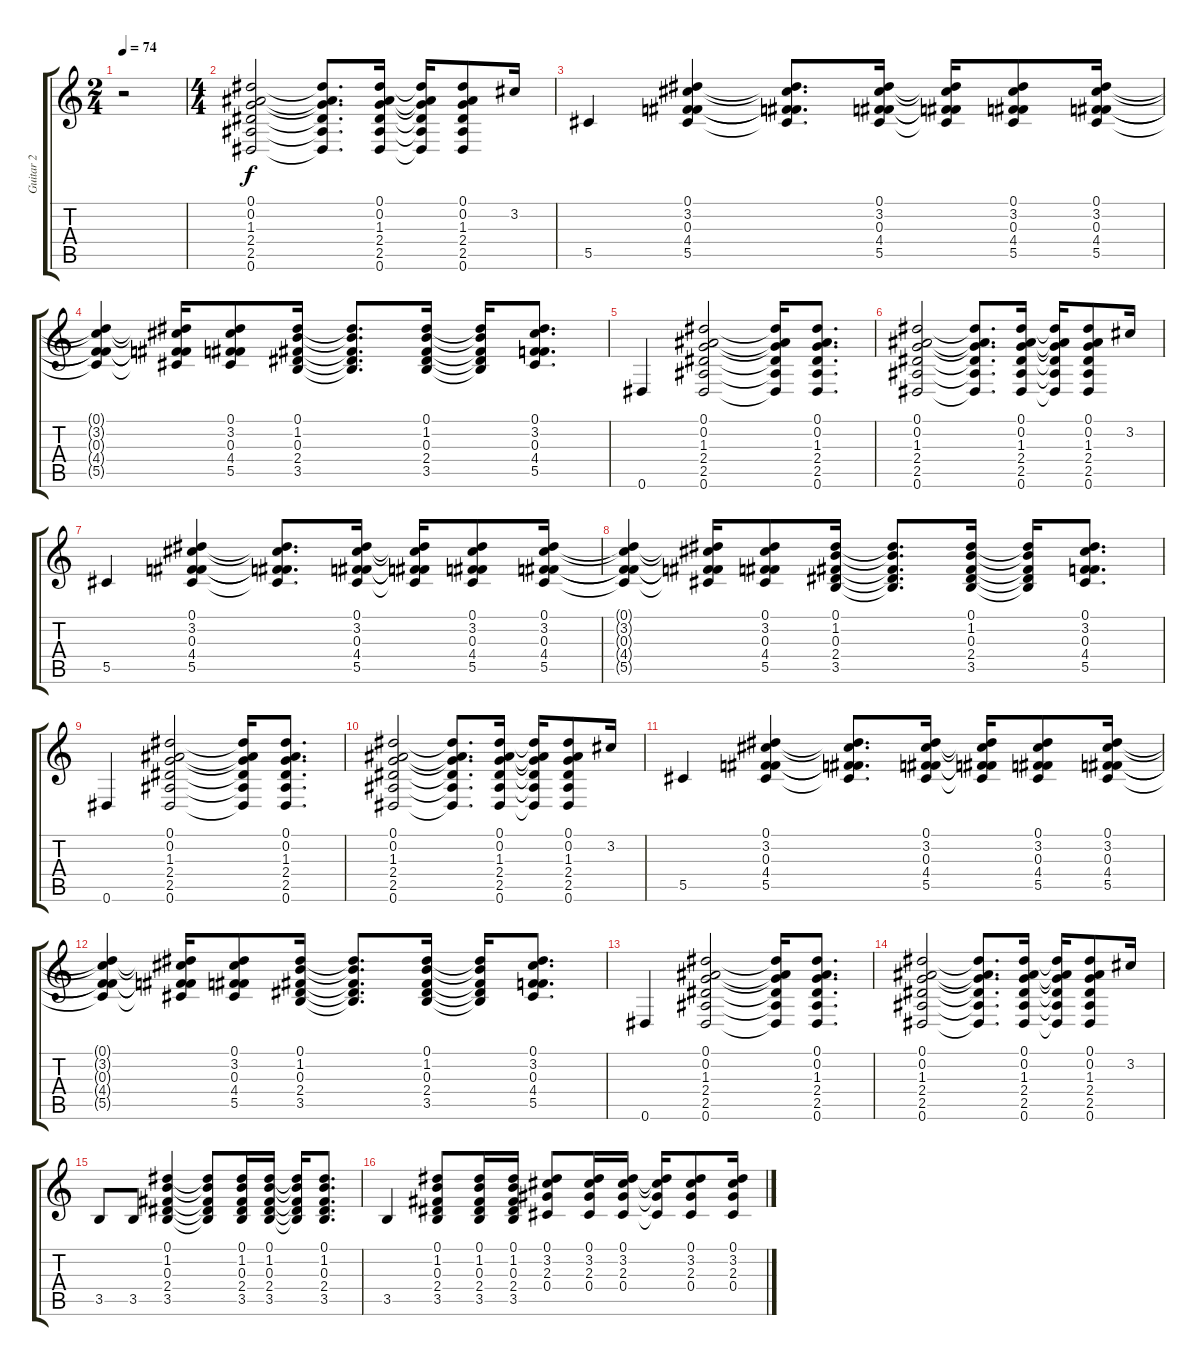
\track ("Guitar 2" "Guitar 2") {instrument acousticguitarsteel}
\staff {score tabs}
\tuning (Eb4 Bb3 Gb3 Db3 Ab2 Eb2) {hide}
\ts (2 4)
\tempo 74
\clef g2
\ks c
r.2{dy f instrument acousticguitarsteel} |
\ts (4 4)
(0.1 0.2 1.3 2.4 2.5 0.6).2 (0.1{t} 0.2{t} 1.3{t} 2.4{t} 2.5{t} 0.6{t}).8{d} (0.1 0.2 1.3 2.4 2.5 0.6).16 (0.1{t} 0.2{t} 1.3{t} 2.4{t} 2.5{t} 0.6{t}).16 (0.1 0.2 1.3 2.4 2.5 0.6).8 3.2.16 |
5.5.4 (0.1 3.2 0.3 4.4 5.5).4 (0.1{t} 3.2{t} 0.3{t} 4.4{t} 5.5{t}).8{d} (0.1 3.2 0.3 4.4 5.5).16 (0.1{t} 3.2{t} 0.3{t} 4.4{t} 5.5{t}).16 (0.1 3.2 0.3 4.4 5.5).8 (0.1 3.2 0.3 4.4 5.5).16 |
(0.1{t} 3.2{t} 0.3{t} 4.4{t} 5.5{t}).4 (0.1{t} 3.2{t} 0.3{t} 4.4{t} 5.5{t}).16 (0.1 3.2 0.3 4.4 5.5).8 (0.1 1.2 0.3 2.4 3.5).16 (0.1{t} 1.2{t} 0.3{t} 2.4{t} 3.5{t}).8{d} (0.1 1.2 0.3 2.4 3.5).16 (0.1{t} 1.2{t} 0.3{t} 2.4{t} 3.5{t}).16 (0.1 3.2 0.3 4.4 5.5).8{d} |
0.6.4 (0.1 0.2 1.3 2.4 2.5 0.6).2 (0.1{t} 0.2{t} 1.3{t} 2.4{t} 2.5{t} 0.6{t}).16 (0.1 0.2 1.3 2.4 2.5 0.6).8{d} |
(0.1 0.2 1.3 2.4 2.5 0.6).2 (0.1{t} 0.2{t} 1.3{t} 2.4{t} 2.5{t} 0.6{t}).8{d} (0.1 0.2 1.3 2.4 2.5 0.6).16 (0.1{t} 0.2{t} 1.3{t} 2.4{t} 2.5{t} 0.6{t}).16 (0.1 0.2 1.3 2.4 2.5 0.6).8 3.2.16 |
5.5.4 (0.1 3.2 0.3 4.4 5.5).4 (0.1{t} 3.2{t} 0.3{t} 4.4{t} 5.5{t}).8{d} (0.1 3.2 0.3 4.4 5.5).16 (0.1{t} 3.2{t} 0.3{t} 4.4{t} 5.5{t}).16 (0.1 3.2 0.3 4.4 5.5).8 (0.1 3.2 0.3 4.4 5.5).16 |
(0.1{t} 3.2{t} 0.3{t} 4.4{t} 5.5{t}).4 (0.1{t} 3.2{t} 0.3{t} 4.4{t} 5.5{t}).16 (0.1 3.2 0.3 4.4 5.5).8 (0.1 1.2 0.3 2.4 3.5).16 (0.1{t} 1.2{t} 0.3{t} 2.4{t} 3.5{t}).8{d} (0.1 1.2 0.3 2.4 3.5).16 (0.1{t} 1.2{t} 0.3{t} 2.4{t} 3.5{t}).16 (0.1 3.2 0.3 4.4 5.5).8{d} |
0.6.4 (0.1 0.2 1.3 2.4 2.5 0.6).2 (0.1{t} 0.2{t} 1.3{t} 2.4{t} 2.5{t} 0.6{t}).16 (0.1 0.2 1.3 2.4 2.5 0.6).8{d} |
(0.1 0.2 1.3 2.4 2.5 0.6).2 (0.1{t} 0.2{t} 1.3{t} 2.4{t} 2.5{t} 0.6{t}).8{d} (0.1 0.2 1.3 2.4 2.5 0.6).16 (0.1{t} 0.2{t} 1.3{t} 2.4{t} 2.5{t} 0.6{t}).16 (0.1 0.2 1.3 2.4 2.5 0.6).8 3.2.16 |
5.5.4 (0.1 3.2 0.3 4.4 5.5).4 (0.1{t} 3.2{t} 0.3{t} 4.4{t} 5.5{t}).8{d} (0.1 3.2 0.3 4.4 5.5).16 (0.1{t} 3.2{t} 0.3{t} 4.4{t} 5.5{t}).16 (0.1 3.2 0.3 4.4 5.5).8 (0.1 3.2 0.3 4.4 5.5).16 |
(0.1{t} 3.2{t} 0.3{t} 4.4{t} 5.5{t}).4 (0.1{t} 3.2{t} 0.3{t} 4.4{t} 5.5{t}).16 (0.1 3.2 0.3 4.4 5.5).8 (0.1 1.2 0.3 2.4 3.5).16 (0.1{t} 1.2{t} 0.3{t} 2.4{t} 3.5{t}).8{d} (0.1 1.2 0.3 2.4 3.5).16 (0.1{t} 1.2{t} 0.3{t} 2.4{t} 3.5{t}).16 (0.1 3.2 0.3 4.4 5.5).8{d} |
0.6.4 (0.1 0.2 1.3 2.4 2.5 0.6).2 (0.1{t} 0.2{t} 1.3{t} 2.4{t} 2.5{t} 0.6{t}).16 (0.1 0.2 1.3 2.4 2.5 0.6).8{d} |
(0.1 0.2 1.3 2.4 2.5 0.6).2 (0.1{t} 0.2{t} 1.3{t} 2.4{t} 2.5{t} 0.6{t}).8{d} (0.1 0.2 1.3 2.4 2.5 0.6).16 (0.1{t} 0.2{t} 1.3{t} 2.4{t} 2.5{t} 0.6{t}).16 (0.1 0.2 1.3 2.4 2.5 0.6).8 3.2.16 |
3.5.8 3.5.8 (0.1 1.2 0.3 2.4 3.5).4 (0.1{t} 1.2{t} 0.3{t} 2.4{t} 3.5{t}).8 (0.1 1.2 0.3 2.4 3.5).16 (0.1 1.2 0.3 2.4 3.5).16 (0.1{t} 1.2{t} 0.3{t} 2.4{t} 3.5{t}).16 (0.1 1.2 0.3 2.4 3.5).8{d} |
3.5.4 (0.1 1.2 0.3 2.4 3.5).8 (0.1 1.2 0.3 2.4 3.5).16 (0.1 1.2 0.3 2.4 3.5).16 (0.1 3.2 2.3 0.4).8 (0.1 3.2 2.3 0.4).16 (0.1 3.2 2.3 0.4).16 (0.1{t} 3.2{t} 2.3{t} 0.4{t}).16 (0.1 3.2 2.3 0.4).8 (0.1 3.2 2.3 0.4).16
